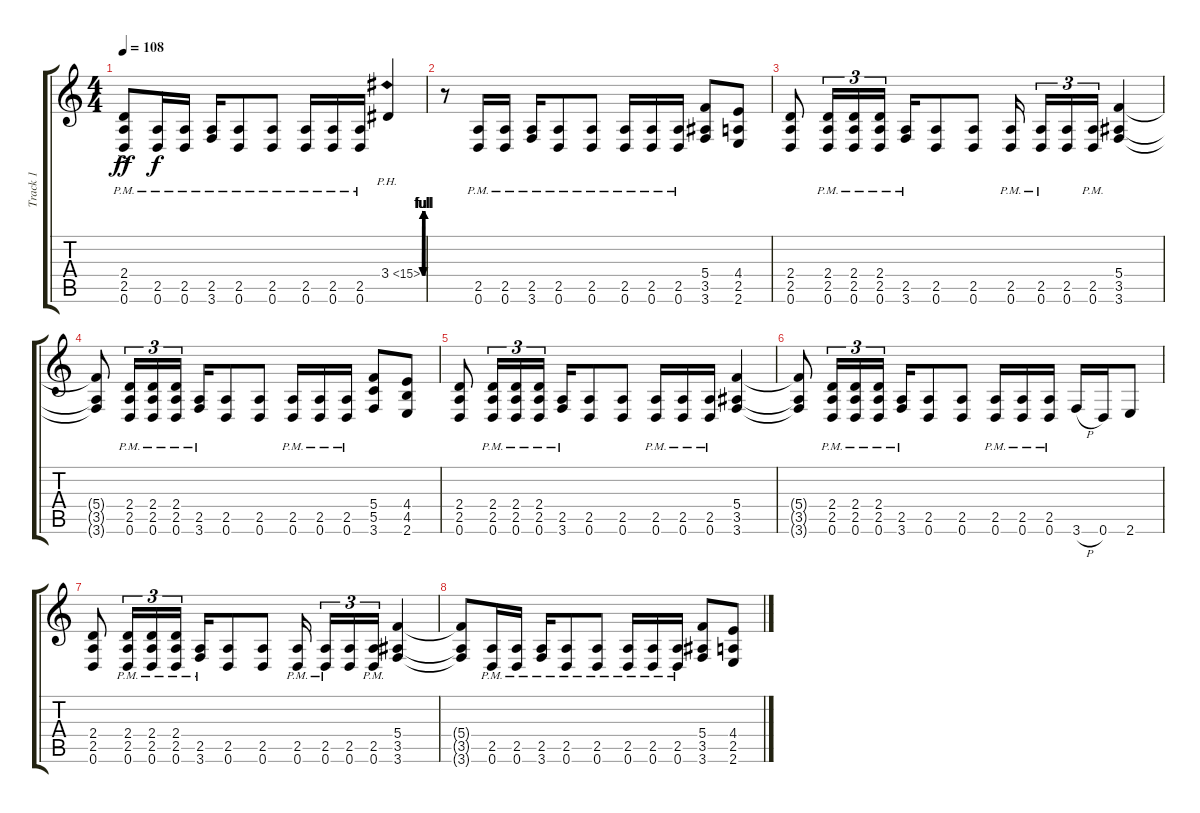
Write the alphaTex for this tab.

\track ("Track 1" "Track 1") {instrument distortionguitar}
\staff {score tabs}
\tuning (D4 A3 F3 C3 G2 D2) {hide}
\ts (4 4)
\tempo 108
\clef g2
\ks c
(2.4{ac pm} 2.5{ac pm} 0.6{ac pm}).8{dy ff} (2.5{pm} 0.6{pm}).16{dy f} (2.5{pm} 0.6{pm}).16 (2.5{pm} 3.6{pm}).16 (2.5{pm} 0.6{pm}).8 (2.5{pm} 0.6{pm}).8 (2.5{pm} 0.6{pm}).16 (2.5{pm} 0.6{pm}).16 (2.5{pm} 0.6{pm}).16 3.4{be (custom 0 0 8 4 16 0 23 4 30 0 38 4 45 0 50 4 53 4 60 0) ph 12}.4 |
r.8 (2.5{pm} 0.6{pm}).16 (2.5{pm} 0.6{pm}).16 (2.5{pm} 3.6{pm}).16 (2.5{pm} 0.6{pm}).8 (2.5{pm} 0.6{pm}).8 (2.5{pm} 0.6{pm}).16 (2.5{pm} 0.6{pm}).16 (2.5{pm} 0.6{pm}).16 (5.4 3.5 3.6).8 (4.4 2.5 2.6).8 |
(2.4 2.5 0.6).8 (2.4{pm} 2.5{pm} 0.6{pm}).16{tu (3 2)} (2.4{pm} 2.5{pm} 0.6{pm}).16{tu (3 2)} (2.4{pm} 2.5{pm} 0.6{pm}).16{tu (3 2)} (2.5{pm} 3.6{pm}).16 (2.5 0.6).8 (2.5 0.6).8 (2.5{pm} 0.6{pm}).16{beam splitsecondary} (2.5{pm} 0.6{pm}).16{tu (3 2)} (2.5 0.6).16{tu (3 2)} (2.5{pm} 0.6{pm}).16{tu (3 2)} (5.4 3.5 3.6).4 |
(5.4{t} 3.5{t} 3.6{t}).8 (2.4{pm} 2.5{pm} 0.6{pm}).16{tu (3 2)} (2.4{pm} 2.5{pm} 0.6{pm}).16{tu (3 2)} (2.4{pm} 2.5{pm} 0.6{pm}).16{tu (3 2)} (2.5{pm} 3.6{pm}).16 (2.5 0.6).8 (2.5 0.6).8 (2.5{pm} 0.6{pm}).16 (2.5{pm} 0.6{pm}).16 (2.5{pm} 0.6{pm}).16 (5.4 5.5 3.6).8 (4.4 4.5 2.6).8 |
(2.4 2.5 0.6).8 (2.4{pm} 2.5{pm} 0.6{pm}).16{tu (3 2)} (2.4{pm} 2.5{pm} 0.6{pm}).16{tu (3 2)} (2.4{pm} 2.5{pm} 0.6{pm}).16{tu (3 2)} (2.5{pm} 3.6{pm}).16 (2.5 0.6).8 (2.5 0.6).8 (2.5{pm} 0.6{pm}).16 (2.5{pm} 0.6{pm}).16 (2.5{pm} 0.6{pm}).16 (5.4 3.5 3.6).4 |
(5.4{t} 3.5{t} 3.6{t}).8 (2.4{pm} 2.5{pm} 0.6{pm}).16{tu (3 2)} (2.4{pm} 2.5{pm} 0.6{pm}).16{tu (3 2)} (2.4{pm} 2.5{pm} 0.6{pm}).16{tu (3 2)} (2.5{pm} 3.6{pm}).16 (2.5 0.6).8 (2.5 0.6).8 (2.5{pm} 0.6{pm}).16 (2.5{pm} 0.6{pm}).16 (2.5{pm} 0.6{pm}).16 3.6{h}.16 0.6.16 2.6.8 |
(2.4 2.5 0.6).8 (2.4{pm} 2.5{pm} 0.6{pm}).16{tu (3 2)} (2.4{pm} 2.5{pm} 0.6{pm}).16{tu (3 2)} (2.4{pm} 2.5{pm} 0.6{pm}).16{tu (3 2)} (2.5{pm} 3.6{pm}).16 (2.5 0.6).8 (2.5 0.6).8 (2.5{pm} 0.6{pm}).16{beam splitsecondary} (2.5{pm} 0.6{pm}).16{tu (3 2)} (2.5 0.6).16{tu (3 2)} (2.5{pm} 0.6{pm}).16{tu (3 2)} (5.4 3.5 3.6).4 |
(5.4{t} 3.5{t} 3.6{t}).8 (2.5{pm} 0.6{pm}).16 (2.5{pm} 0.6{pm}).16 (2.5{pm} 3.6{pm}).16 (2.5{pm} 0.6{pm}).8 (2.5{pm} 0.6{pm}).8 (2.5{pm} 0.6{pm}).16 (2.5{pm} 0.6{pm}).16 (2.5{pm} 0.6{pm}).16 (5.4 3.5 3.6).8 (4.4 2.5 2.6).8
